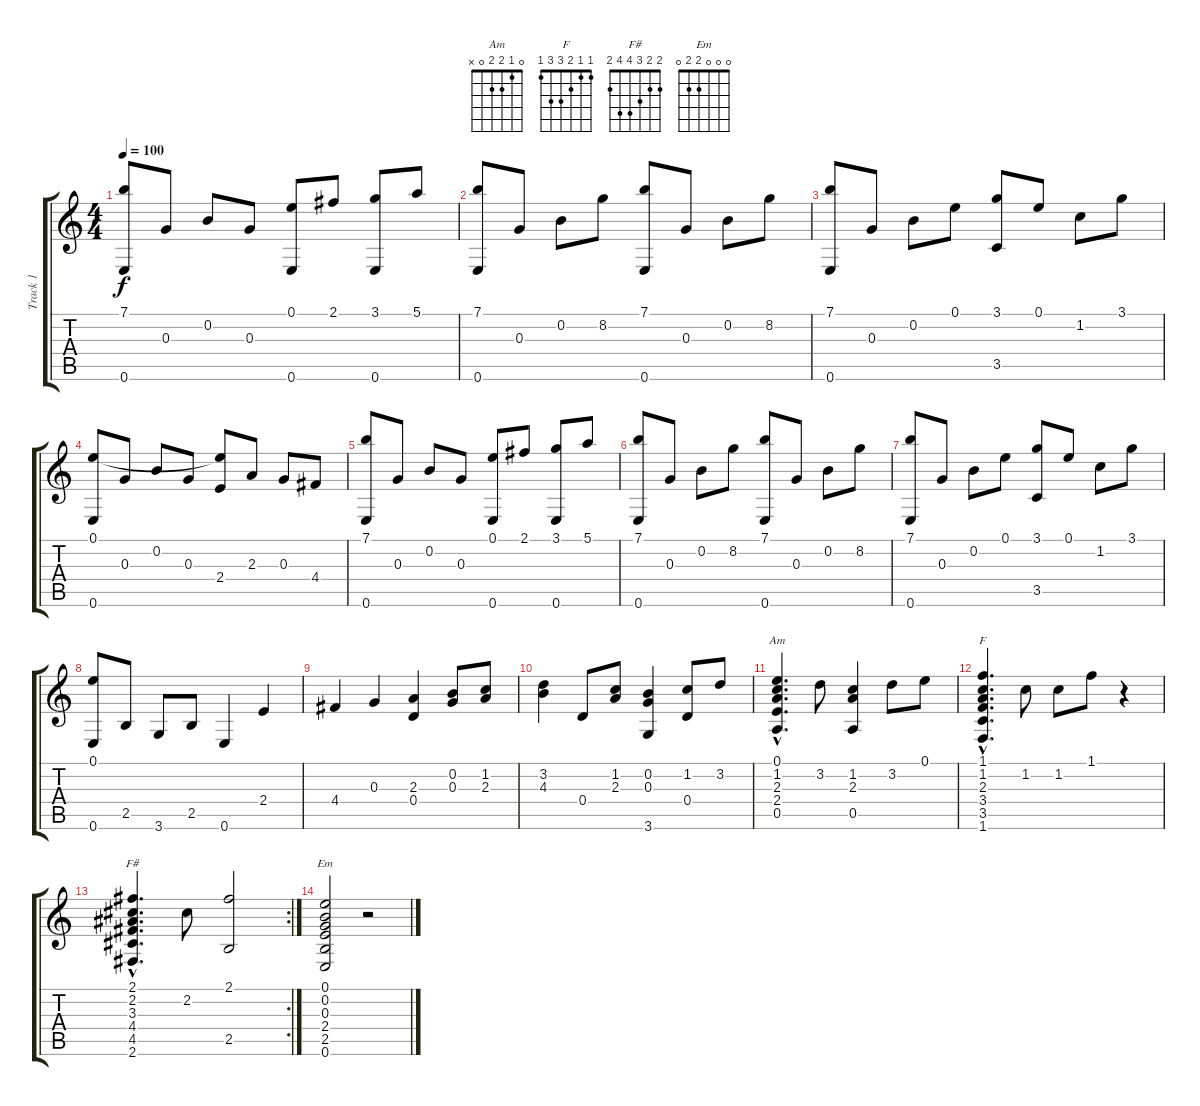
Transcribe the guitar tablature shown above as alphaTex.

\track ("Track 1" "Track 1") {instrument acousticguitarnylon}
\staff {score tabs}
\tuning (E4 B3 G3 D3 A2 E2) {hide}
\chord ("Am" 0 1 2 2 0 x)
\chord ("F" 1 1 2 3 3 1)
\chord ("F#" 2 2 3 4 4 2)
\chord ("Em" 0 0 0 2 2 0)
\ts (4 4)
\tempo 100
\clef g2
\ks c
(7.1 0.6).8{dy f instrument acousticguitarnylon} 0.3.8 0.2.8 0.3.8 (0.1 0.6).8 2.1.8 (3.1 0.6).8 5.1.8 |
(7.1 0.6).8 0.3.8 0.2.8 8.2.8 (7.1 0.6).8 0.3.8 0.2.8 8.2.8 |
(7.1 0.6).8 0.3.8 0.2.8 0.1.8 (3.1 3.5).8 0.1.8 1.2.8 3.1.8 |
(0.1 0.6).8 0.3.8 0.2.8 0.3.8 (0.1{t} 2.4).8 2.3.8 0.3.8 4.4.8 |
(7.1 0.6).8 0.3.8 0.2.8 0.3.8 (0.1 0.6).8 2.1.8 (3.1 0.6).8 5.1.8 |
(7.1 0.6).8 0.3.8 0.2.8 8.2.8 (7.1 0.6).8 0.3.8 0.2.8 8.2.8 |
(7.1 0.6).8 0.3.8 0.2.8 0.1.8 (3.1 3.5).8 0.1.8 1.2.8 3.1.8 |
(0.1 0.6).8 2.5.8 3.6.8 2.5.8 0.6.4 2.4.4 |
4.4.4 0.3.4 (2.3 0.4).4 (0.2 0.3).8 (1.2 2.3).8 |
(3.2 4.3).4 0.4.8 (1.2 2.3).8 (0.2 0.3 3.6).4 (1.2 0.4).8 3.2.8 |
(0.1{hac} 1.2{hac} 2.3{hac} 2.4{hac} 0.5{hac}).4{d ch "Am"} 3.2.8 (1.2 2.3 0.5).4 3.2.8 0.1.8 |
(1.1{hac} 1.2{hac} 2.3{hac} 3.4{hac} 3.5{hac} 1.6{hac}).4{d ch "F"} 1.2.8 1.2.8 1.1.8 r.4 |
\rc 2
(2.1{hac} 2.2{hac} 3.3{hac} 4.4{hac} 4.5{hac} 2.6{hac}).4{d ch "F#"} 2.2.8 (2.1 2.5).2 |
(0.1 0.2 0.3 2.4 2.5 0.6).2{ch "Em"} r.2
